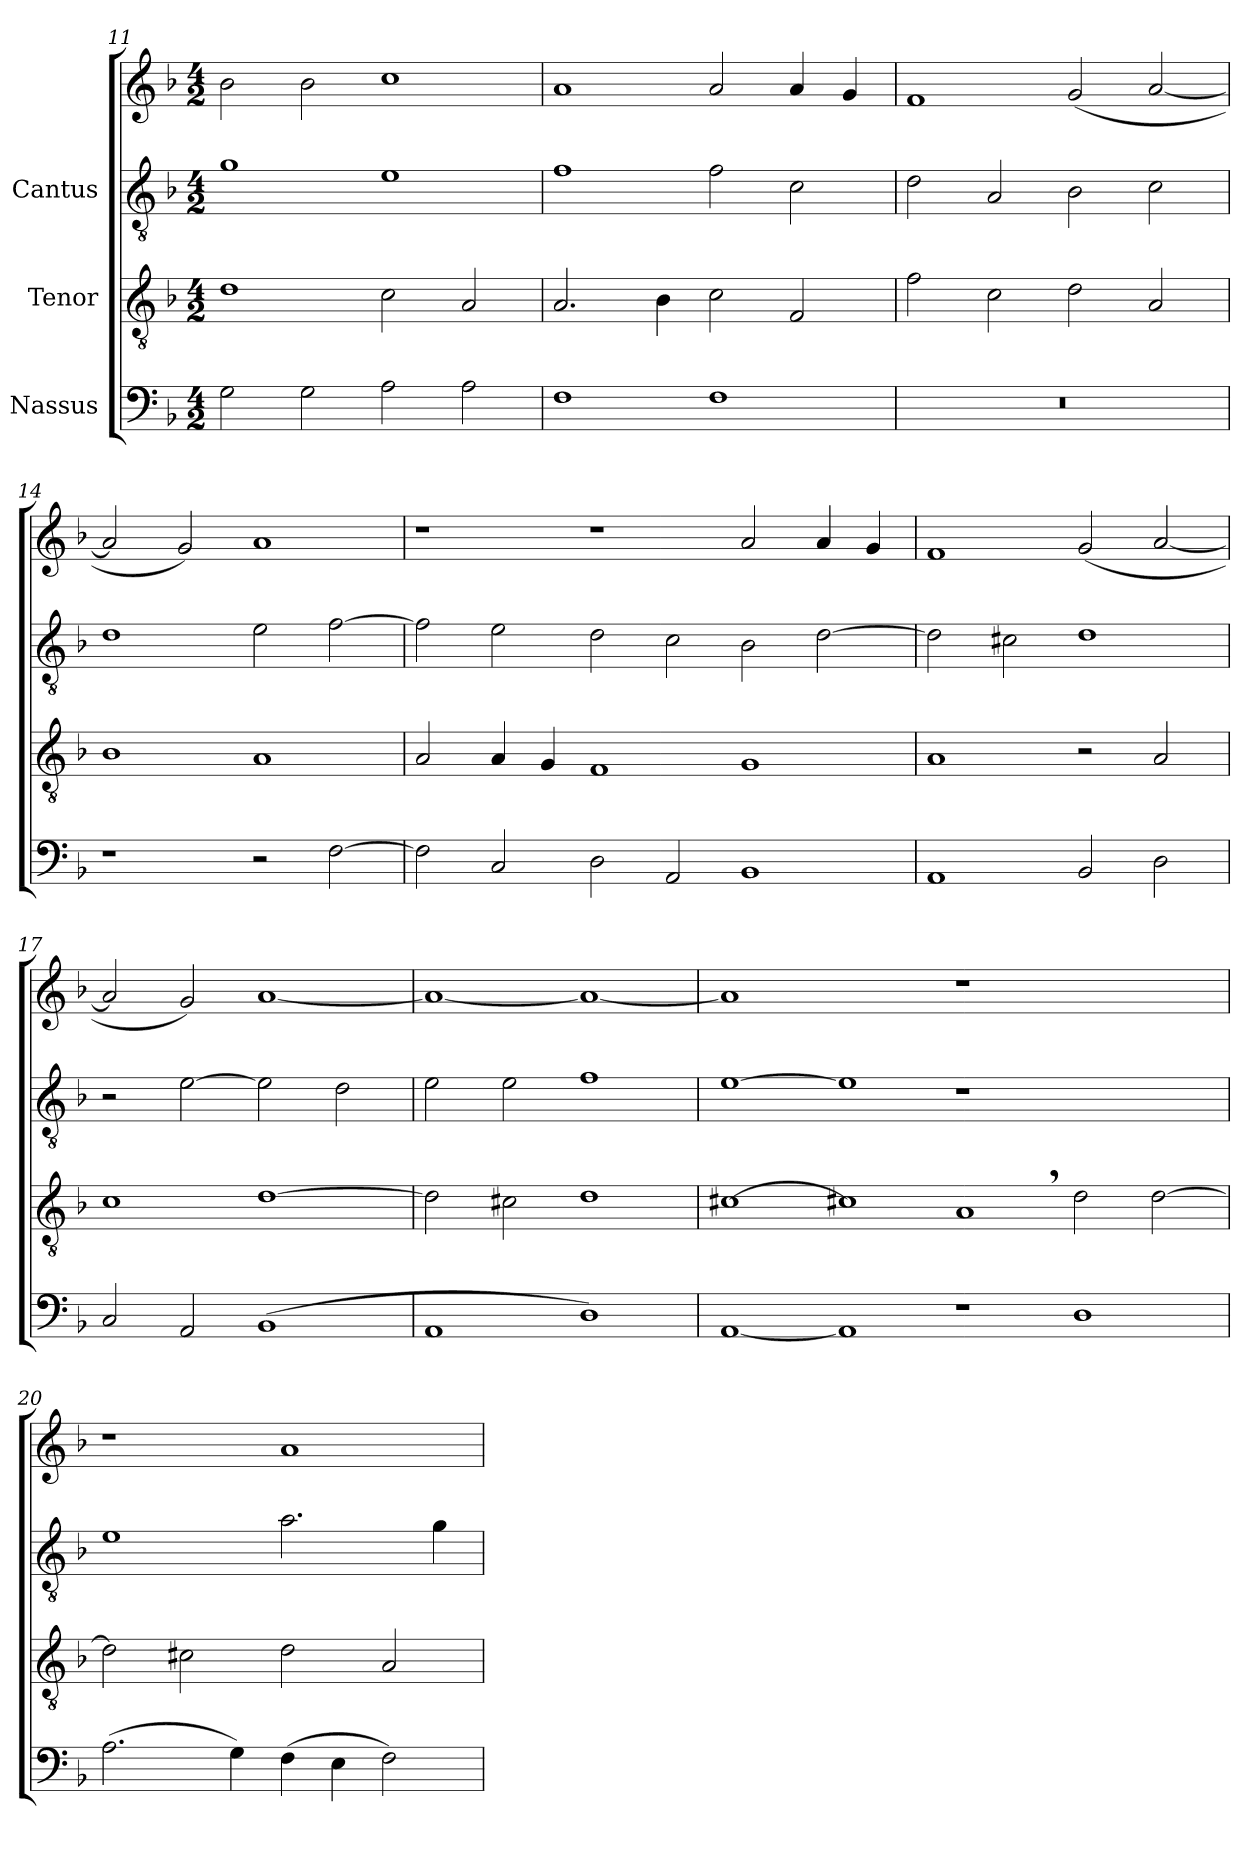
**kern	**kern	**kern	**kern
*part3	*part2	*part1	*part1
*staff4	*staff3	*staff2	*staff1
*I"Nassus	*I"Tenor	*I"Cantus	*
*clefF4	*clefGv2	*clefGv2	*clefG2
*k[b-]	*k[b-]	*k[b-]	*k[b-]
*F:	*F:	*F:	*F:
*M4/2	*M4/2	*M4/2	*M4/2
=11	=11	=11	=11
2G\	1d	1g	2b-\
2G\	.	.	2b-\
2A\	2c\	1e	1cc
2A\	2A/	.	.
=12	=12	=12	=12
1F	2.A/	1f	1a
.	4B-\	.	.
1F	2c\	2f\	2a/
.	2F/	2c\	4a/
.	.	.	4g/
=13	=13	=13	=13
0r	2f\	2d\	1f
.	2c\	2A/	.
.	2d\	2B-\	(<2g/
.	2A/	2c\	[<2a/
=14	=14	=14	=14
1r	1B-	1d	2a/]
.	.	.	2g/)
2r	1A	2e\	1a
[>2F\	.	[>2f\	.
!!LO:PB:g=z
=15	=15	=15	=15
2F\]	2A/	2f\]	1r
2C/	4A/	2e\	.
.	4G/	.	.
2D\	1F	2d\	1r
2AA/	.	2c\	.
1BB-	1G	2B-\	2a/
.	.	[>2d\	4a/
.	.	.	4g/
=16	=16	=16	=16
1AA	1A	2d\]	1f
.	.	2c#X\	.
2BB-/	2r	1d	(<2g/
2D\	2A/	.	[<2a/
=17	=17	=17	=17
2C/	1c	2r	2a/]
2AA/	.	[>2e\	2g/)
(<1BB-	[>1d	2e\]	[<1a
.	.	2d\	.
!!LO:LB:g=z
=18	=18	=18	=18
1AA	2d\]	2e\	1a_<
.	2c#X\	2e\	.
1D)	1d	1f	1a_<
=19	=19	=19	=19
[<1AA	[>1c#X	[>1e	1a]
1AA]	1c#X]	1e]	1ryy
1r	1A,<	1r	1r
1D	2d\	1ryy	1ryy
.	[>2d\	.	.
=20	=20	=20	=20
(>2.A\	2d\]	1e	1r
.	2c#X\	.	.
4G\)	.	.	.
(>4F\	2d\	2.a\	1a
4E\	.	.	.
2F\)	2A/	.	.
.	.	4g\	.
=	=	=	=
*-	*-	*-	*-
